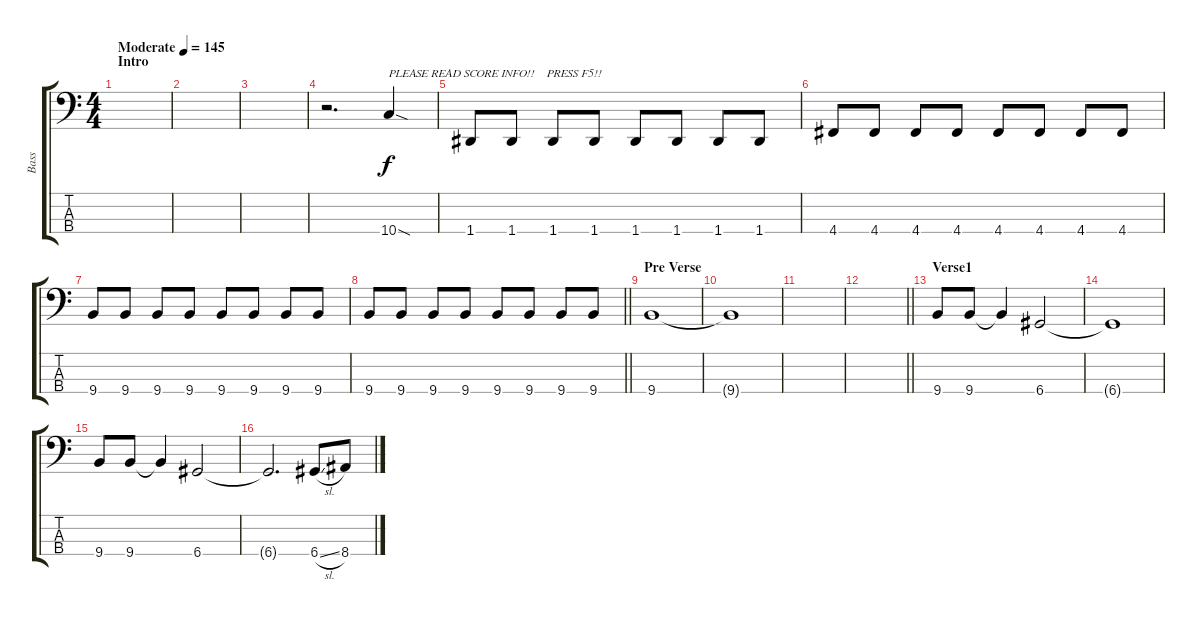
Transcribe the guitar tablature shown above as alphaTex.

\track ("Bass" "Bass") {instrument electricbassfinger}
\staff {score tabs}
\tuning (G2 D2 A1 D1) {hide}
\ts (4 4)
\section ("" "Intro")
\tempo (145 "Moderate")
\clef f4
\ks c
|
|
|
r.2{d} 10.4{sod}.4{txt "PLEASE READ SCORE INFO!!    PRESS F5!!"} |
1.4.8 1.4.8 1.4.8 1.4.8 1.4.8 1.4.8 1.4.8 1.4.8 |
4.4.8 4.4.8 4.4.8 4.4.8 4.4.8 4.4.8 4.4.8 4.4.8 |
9.4.8 9.4.8 9.4.8 9.4.8 9.4.8 9.4.8 9.4.8 9.4.8 |
\barLineRight lightlight
9.4.8 9.4.8 9.4.8 9.4.8 9.4.8 9.4.8 9.4.8 9.4.8 |
\section ("" "Pre Verse")
9.4.1 |
9.4{t}.1 |
|
\barLineRight lightlight
|
\section ("" "Verse1")
9.4.8 9.4.8 9.4{t}.4 6.4.2 |
6.4{t}.1 |
9.4.8 9.4.8 9.4{t}.4 6.4.2 |
6.4{t}.2{d} 6.4{sl}.8 8.4.8
